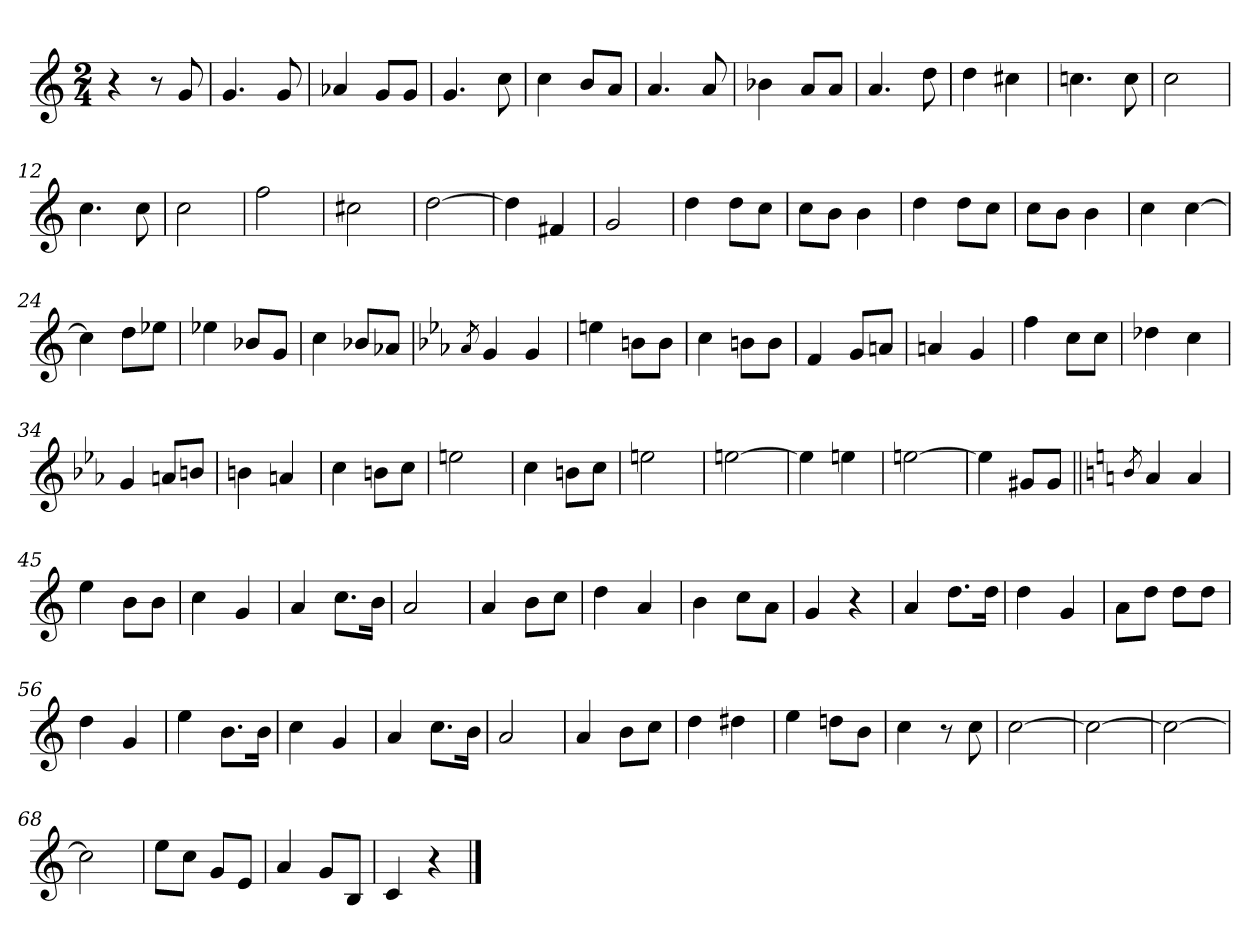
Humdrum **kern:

**kern
*part1
*staff1
*clefG2
*k[]
*M2/4
=1
4r
8r
8g/
=2
4.g/
8g/
=3
4a-X/
8g/L
8g/J
=4
4.g/
8cc\
=5
4cc\
8b/L
8a/J
=6
4.a/
8a/
=7
4b-X\
8a/L
8a/J
=8
4.a/
8dd\
=9
4dd\
4cc#X\
=10
4.ccn\
8cc\
=11
2cc\
=12
4.cc\
8cc\
=13
2cc\
=14
2ff\
=15
2cc#X\
=16
[2dd\
!!LO:LB:g=z
=17
4dd\]
4f#X/
=18
2g/
=19
4dd\
8dd\L
8cc\J
=20
8cc\L
8b\J
4b\
=21
4dd\
8dd\L
8cc\J
=22
8cc\L
8b\J
4b\
=23
4cc\
[4cc\
=24
4cc\]
8dd\L
8ee-X\J
=25
4ee-X\
8b-X/L
8g/J
=26
4cc\
8b-X/L
8a-X/J
=27
*k[b-e-a-]
8qa-/
4g/
4g/
=28
4een\
8bn\L
8b\J
=29
4cc\
8bn\L
8b\J
!!LO:LB:g=z
=30
4f/
8g/L
8an/J
=31
4an/
4g/
=32
4ff\
8cc\L
8cc\J
=33
4dd-X\
4cc\
=34
4g/
8an/L
8bn/J
=35
4bn\
4an/
=36
4cc\
8bn\L
8cc\J
=37
2een\
=38
4cc\
8bn\L
8cc\J
=39
2een\
=40
[2een\
=41
4ee\]
4een\
=42
[2een\
=43
4ee\]
8g#X/L
8g#/J
!!LO:LB:g=z
=44||
*k[]
8qb/
4a/
4a/
=45
4ee\
8b\L
8b\J
=46
4cc\
4g/
=47
4a/
8.cc\L
16b\Jk
=48
2a/
=49
4a/
8b\L
8cc\J
=50
4dd\
4a/
=51
4b\
8cc\L
8a\J
=52
4g/
4r
=53
4a/
8.dd\L
16dd\Jk
=54
4dd\
4g/
=55
8a\L
8dd\J
8dd\L
8dd\J
=56
4dd\
4g/
=57
4ee\
8.b\L
16b\Jk
=58
4cc\
4g/
!!LO:LB:g=z
=59
4a/
8.cc\L
16b\Jk
=60
2a/
=61
4a/
8b\L
8cc\J
=62
4dd\
4dd#X\
=63
4ee\
8ddn\L
8b\J
=64
4cc\
8r
8cc\
=65
[2cc\
=66
2cc\_
=67
2cc\_
=68
2cc\]
=69
8ee\L
8cc\J
8g/L
8e/J
=70
4a/
8g/L
8B/J
=71
4c/
4r
==
*-
